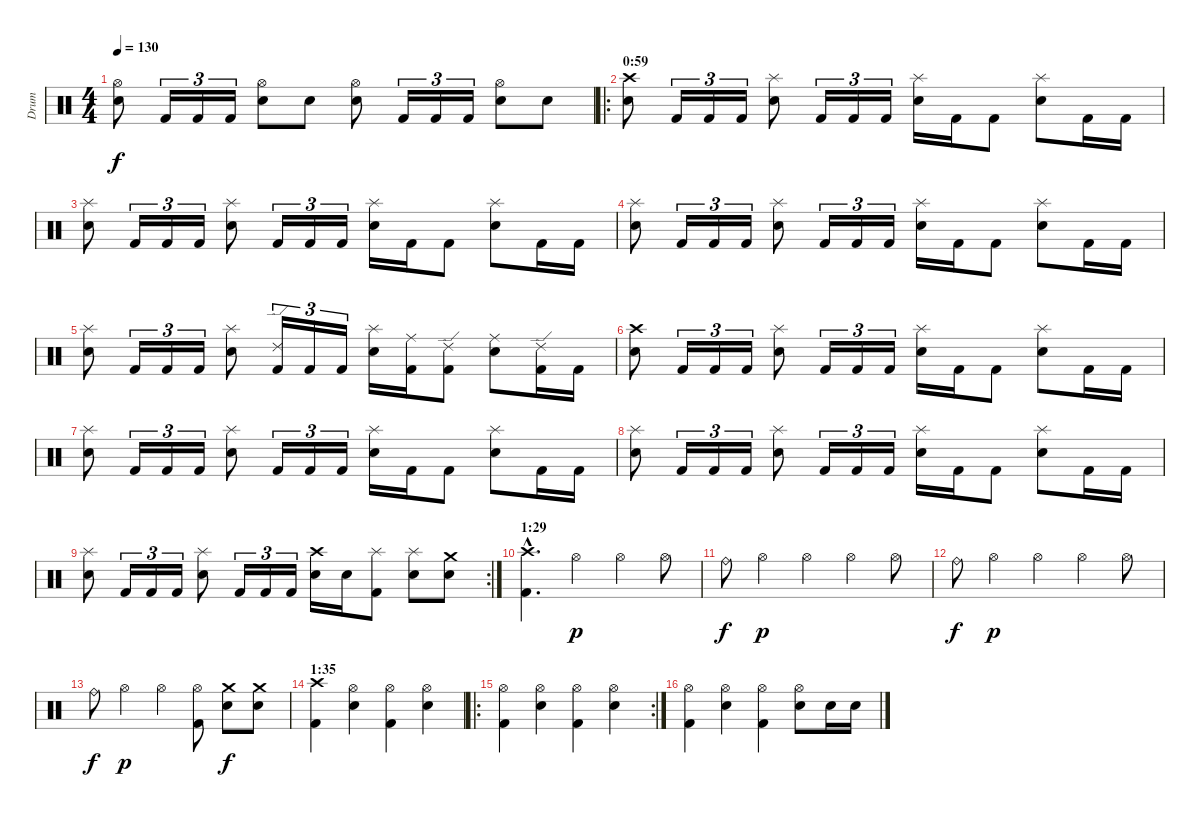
\track ("Drum" "Drum") {instrument percussion}
\staff {score}
\articulation defaults
\ts (4 4)
\tempo 130
\clef neutral
\ks c
("Electric Snare (hit)" "Hi-Hat (open)").8{dy f} "Kick (hit) 2".16{tu (3 2)} "Kick (hit) 2".16{tu (3 2)} "Kick (hit) 2".16{tu (3 2)} ("Electric Snare (hit)" "Hi-Hat (open)").8 "Electric Snare (hit)".8 ("Electric Snare (hit)" "Hi-Hat (open)").8 "Kick (hit) 2".16{tu (3 2)} "Kick (hit) 2".16{tu (3 2)} "Kick (hit) 2".16{tu (3 2)} ("Electric Snare (hit)" "Hi-Hat (open)").8 "Electric Snare (hit)".8 |
\ro
\section ("" "0:59")
("Electric Snare (hit)" "Crash high (hit)").8 "Kick (hit) 2".16{tu (3 2)} "Kick (hit) 2".16{tu (3 2)} "Kick (hit) 2".16{tu (3 2)} ("Electric Snare (hit)" "Splash (hit)").8 "Kick (hit) 2".16{tu (3 2)} "Kick (hit) 2".16{tu (3 2)} "Kick (hit) 2".16{tu (3 2)} ("Electric Snare (hit)" "Splash (hit)").16 "Kick (hit) 2".16 "Kick (hit) 2".8 ("Electric Snare (hit)" "Splash (hit)").8 "Kick (hit) 2".16 "Kick (hit) 2".16 |
("Electric Snare (hit)" "Splash (hit)").8 "Kick (hit) 2".16{tu (3 2)} "Kick (hit) 2".16{tu (3 2)} "Kick (hit) 2".16{tu (3 2)} ("Electric Snare (hit)" "Splash (hit)").8 "Kick (hit) 2".16{tu (3 2)} "Kick (hit) 2".16{tu (3 2)} "Kick (hit) 2".16{tu (3 2)} ("Electric Snare (hit)" "Splash (hit)").16 "Kick (hit) 2".16 "Kick (hit) 2".8 ("Electric Snare (hit)" "Splash (hit)").8 "Kick (hit) 2".16 "Kick (hit) 2".16 |
("Electric Snare (hit)" "Splash (hit)").8 "Kick (hit) 2".16{tu (3 2)} "Kick (hit) 2".16{tu (3 2)} "Kick (hit) 2".16{tu (3 2)} ("Electric Snare (hit)" "Splash (hit)").8 "Kick (hit) 2".16{tu (3 2)} "Kick (hit) 2".16{tu (3 2)} "Kick (hit) 2".16{tu (3 2)} ("Electric Snare (hit)" "Splash (hit)").16 "Kick (hit) 2".16 "Kick (hit) 2".8 ("Electric Snare (hit)" "Splash (hit)").8 "Kick (hit) 2".16 "Kick (hit) 2".16 |
("Electric Snare (hit)" "Splash (hit)").8 "Kick (hit) 2".16{tu (3 2)} "Kick (hit) 2".16{tu (3 2)} "Kick (hit) 2".16{tu (3 2)} ("Electric Snare (hit)" "Splash (hit)").8 ("Kick (hit) 2" "Ride (edge) 2").16{tu (3 2)} "Kick (hit) 2".16{tu (3 2)} "Kick (hit) 2".16{tu (3 2)} ("Electric Snare (hit)" "Splash (hit)").16 ("Kick (hit) 2" "Ride (middle)").16 ("Kick (hit) 2" "Ride (edge) 2").8 ("Electric Snare (hit)" "Ride (middle)").8 ("Kick (hit) 2" "Ride (edge) 2").16 "Kick (hit) 2".16 |
("Electric Snare (hit)" "Crash high (hit)").8 "Kick (hit) 2".16{tu (3 2)} "Kick (hit) 2".16{tu (3 2)} "Kick (hit) 2".16{tu (3 2)} ("Electric Snare (hit)" "Splash (hit)").8 "Kick (hit) 2".16{tu (3 2)} "Kick (hit) 2".16{tu (3 2)} "Kick (hit) 2".16{tu (3 2)} ("Electric Snare (hit)" "Splash (hit)").16 "Kick (hit) 2".16 "Kick (hit) 2".8 ("Electric Snare (hit)" "Splash (hit)").8 "Kick (hit) 2".16 "Kick (hit) 2".16 |
("Electric Snare (hit)" "Splash (hit)").8 "Kick (hit) 2".16{tu (3 2)} "Kick (hit) 2".16{tu (3 2)} "Kick (hit) 2".16{tu (3 2)} ("Electric Snare (hit)" "Splash (hit)").8 "Kick (hit) 2".16{tu (3 2)} "Kick (hit) 2".16{tu (3 2)} "Kick (hit) 2".16{tu (3 2)} ("Electric Snare (hit)" "Splash (hit)").16 "Kick (hit) 2".16 "Kick (hit) 2".8 ("Electric Snare (hit)" "Splash (hit)").8 "Kick (hit) 2".16 "Kick (hit) 2".16 |
("Electric Snare (hit)" "Splash (hit)").8 "Kick (hit) 2".16{tu (3 2)} "Kick (hit) 2".16{tu (3 2)} "Kick (hit) 2".16{tu (3 2)} ("Electric Snare (hit)" "Splash (hit)").8 "Kick (hit) 2".16{tu (3 2)} "Kick (hit) 2".16{tu (3 2)} "Kick (hit) 2".16{tu (3 2)} ("Electric Snare (hit)" "Splash (hit)").16 "Kick (hit) 2".16 "Kick (hit) 2".8 ("Electric Snare (hit)" "Splash (hit)").8 "Kick (hit) 2".16 "Kick (hit) 2".16 |
\rc 2
("Electric Snare (hit)" "Splash (hit)").8 "Kick (hit) 2".16{tu (3 2)} "Kick (hit) 2".16{tu (3 2)} "Kick (hit) 2".16{tu (3 2)} ("Electric Snare (hit)" "Splash (hit)").8 "Kick (hit) 2".16{tu (3 2)} "Kick (hit) 2".16{tu (3 2)} "Kick (hit) 2".16{tu (3 2)} ("Electric Snare (hit)" "Crash high (hit)").16 "Electric Snare (hit)".16 ("Kick (hit) 2" "Splash (hit)").8 ("Electric Snare (hit)" "Splash (hit)").8 ("Electric Snare (hit)" "Crash medium (hit)").8 |
\section ("" "1:29")
("Kick (hit) 2"{hac} "Crash high (hit)"{hac}).4{d} "Hi-Hat (open)".4{dy p} "Hi-Hat (open)".4 "Hi-Hat (open)".8 |
"Ride (bell)".8{dy f} "Hi-Hat (open)".4{dy p} "Hi-Hat (open)".4 "Hi-Hat (open)".4 "Hi-Hat (open)".8 |
"Ride (bell)".8{dy f} "Hi-Hat (open)".4{dy p} "Hi-Hat (open)".4 "Hi-Hat (open)".4 "Hi-Hat (open)".8 |
"Ride (bell)".8{dy f} "Hi-Hat (open)".4{dy p} "Hi-Hat (open)".4 ("Kick (hit) 2" "Hi-Hat (open)").8 ("Electric Snare (hit)" "Crash medium (hit)").8{dy f} ("Electric Snare (hit)" "Crash medium (hit)").8 |
\section ("" "1:35")
("Kick (hit) 2" "Crash high (hit)").4 ("Electric Snare (hit)" "Hi-Hat (open)").4 ("Kick (hit) 2" "Hi-Hat (open)").4 ("Electric Snare (hit)" "Hi-Hat (open)").4 |
\ro
\rc 2
("Kick (hit) 2" "Hi-Hat (open)").4 ("Electric Snare (hit)" "Hi-Hat (open)").4 ("Kick (hit) 2" "Hi-Hat (open)").4 ("Electric Snare (hit)" "Hi-Hat (open)").4 |
("Kick (hit) 2" "Hi-Hat (open)").4 ("Electric Snare (hit)" "Hi-Hat (open)").4 ("Kick (hit) 2" "Hi-Hat (open)").4 ("Electric Snare (hit)" "Hi-Hat (open)").8 "Electric Snare (hit)".16 "Electric Snare (hit)".16
